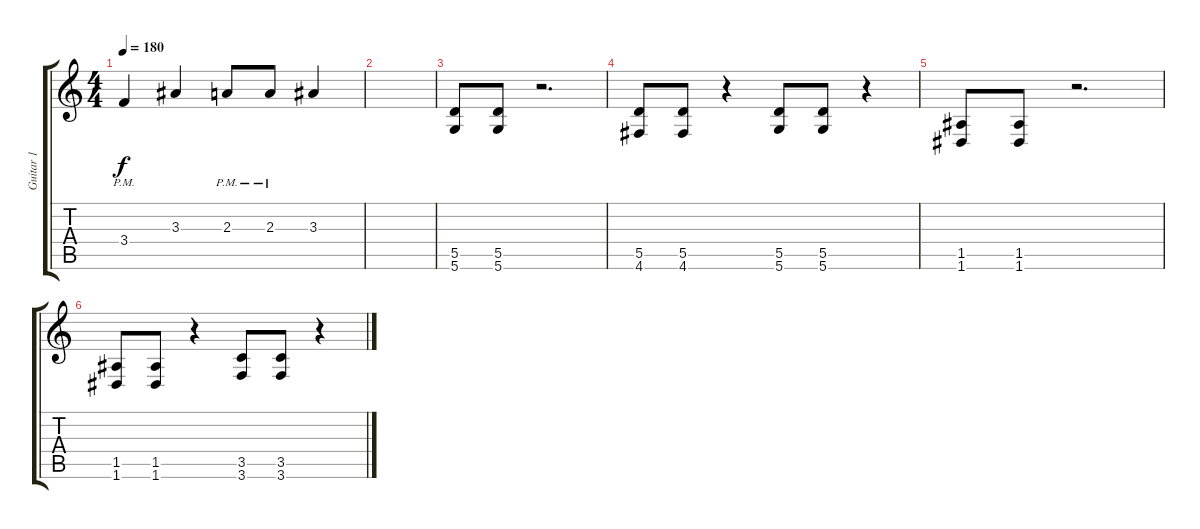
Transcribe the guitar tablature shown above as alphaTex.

\track ("Guitar 1" "Guitar 1") {instrument overdrivenguitar}
\staff {score tabs}
\tuning (E4 B3 G3 D3 A2 D2) {hide}
\ts (4 4)
\tempo 180
\clef g2
\ks c
3.4{pm}.4{dy f} 3.3.4 2.3{pm}.8 2.3{pm}.8 3.3.4 |
|
(5.5 5.6).8 (5.5 5.6).8 r.2{d} |
(5.5 4.6).8 (5.5 4.6).8 r.4 (5.5 5.6).8 (5.5 5.6).8 r.4 |
(1.5 1.6).8 (1.5 1.6).8 r.2{d} |
(1.5 1.6).8 (1.5 1.6).8 r.4 (3.5 3.6).8 (3.5 3.6).8 r.4
